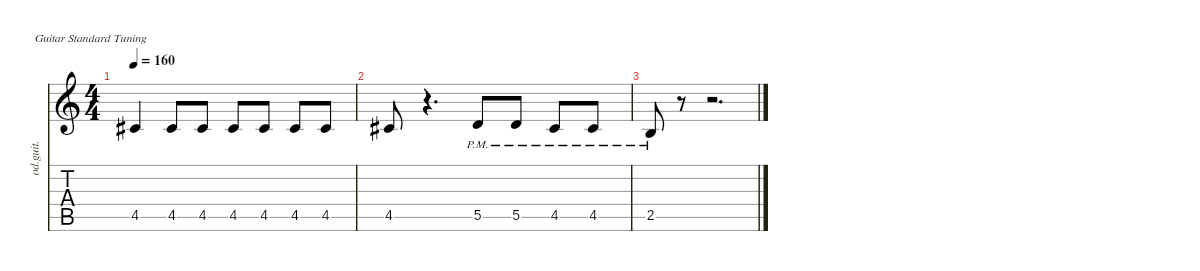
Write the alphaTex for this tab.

\defaultSystemsLayout 4
\hideDynamics
\bracketExtendMode nobrackets
\track ("Overdriven Guitar" "od.guit.") {instrument overdrivenguitar}
\staff {score tabs}
\tuning (E4 B3 G3 D3 A2 E2)
\ts (4 4)
\tempo 160
\clef g2
\ks c
4.5{t acc #}.4{dy mf beam Up} 4.5{acc #}.8{beam Up} 4.5{acc #}.8{beam Up} 4.5{acc #}.8{beam Up} 4.5{acc #}.8{beam Up} 4.5{acc #}.8{beam Up} 4.5{acc #}.8{beam Up} |
4.5{acc #}.8{beam Up} r.4{d beam Down} 5.5{pm}.8{beam Up} 5.5{pm}.8{beam Up} 4.5{pm acc #}.8{beam Up} 4.5{pm acc #}.8{beam Up} |
2.5{pm}.8{beam Up} r.8{beam Down} r.2{d beam Down}
